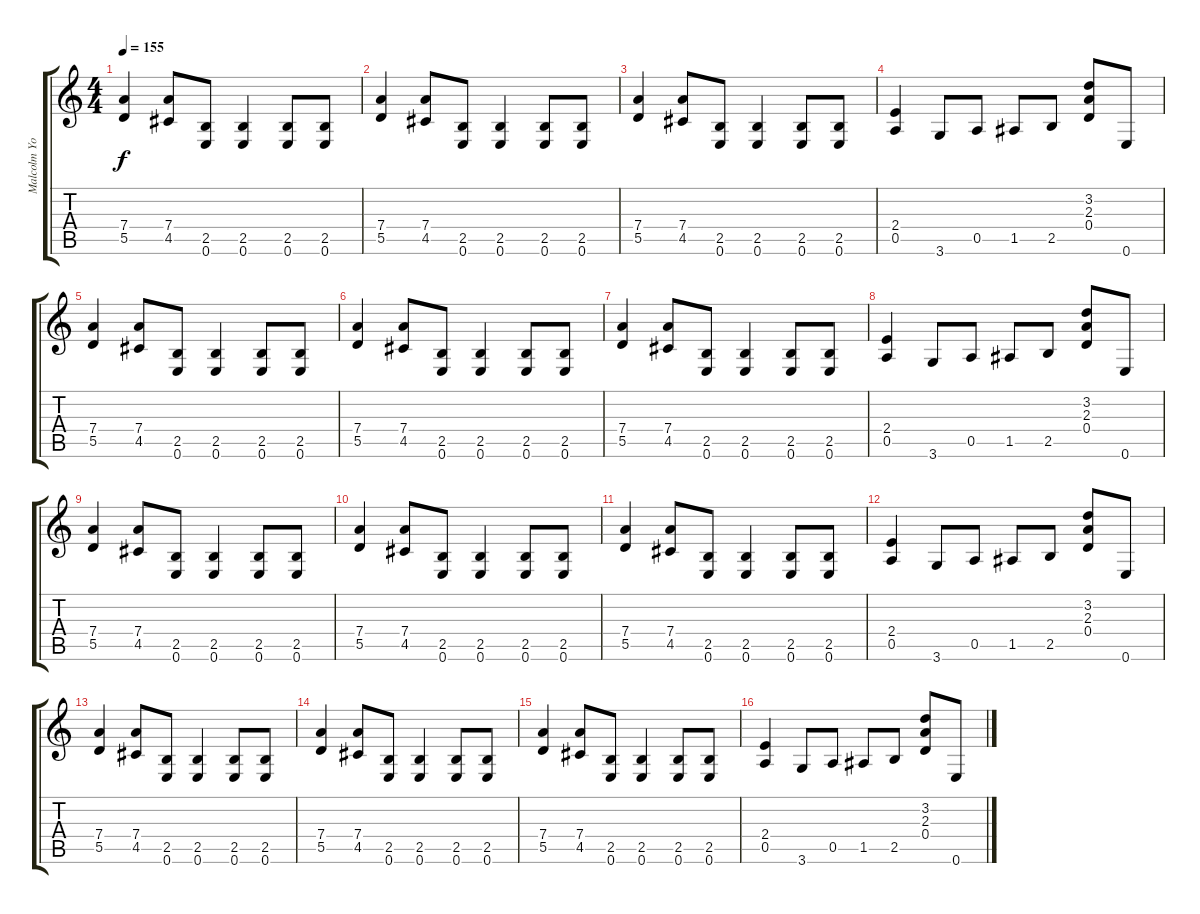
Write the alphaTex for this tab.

\track ("Malcolm Young" "Malcolm Yo") {instrument distortionguitar}
\staff {score tabs}
\tuning (E4 B3 G3 D3 A2 E2) {hide}
\ts (4 4)
\tempo 155
\clef g2
\ks c
(7.4 5.5).4{dy f} (7.4 4.5).8 (2.5 0.6).8 (2.5 0.6).4 (2.5 0.6).8 (2.5 0.6).8 |
(7.4 5.5).4 (7.4 4.5).8 (2.5 0.6).8 (2.5 0.6).4 (2.5 0.6).8 (2.5 0.6).8 |
(7.4 5.5).4 (7.4 4.5).8 (2.5 0.6).8 (2.5 0.6).4 (2.5 0.6).8 (2.5 0.6).8 |
(2.4 0.5).4 3.6.8 0.5.8 1.5.8 2.5.8 (3.2 2.3 0.4).8 0.6.8 |
(7.4 5.5).4 (7.4 4.5).8 (2.5 0.6).8 (2.5 0.6).4 (2.5 0.6).8 (2.5 0.6).8 |
(7.4 5.5).4 (7.4 4.5).8 (2.5 0.6).8 (2.5 0.6).4 (2.5 0.6).8 (2.5 0.6).8 |
(7.4 5.5).4 (7.4 4.5).8 (2.5 0.6).8 (2.5 0.6).4 (2.5 0.6).8 (2.5 0.6).8 |
(2.4 0.5).4 3.6.8 0.5.8 1.5.8 2.5.8 (3.2 2.3 0.4).8 0.6.8 |
(7.4 5.5).4 (7.4 4.5).8 (2.5 0.6).8 (2.5 0.6).4 (2.5 0.6).8 (2.5 0.6).8 |
(7.4 5.5).4 (7.4 4.5).8 (2.5 0.6).8 (2.5 0.6).4 (2.5 0.6).8 (2.5 0.6).8 |
(7.4 5.5).4 (7.4 4.5).8 (2.5 0.6).8 (2.5 0.6).4 (2.5 0.6).8 (2.5 0.6).8 |
(2.4 0.5).4 3.6.8 0.5.8 1.5.8 2.5.8 (3.2 2.3 0.4).8 0.6.8 |
(7.4 5.5).4 (7.4 4.5).8 (2.5 0.6).8 (2.5 0.6).4 (2.5 0.6).8 (2.5 0.6).8 |
(7.4 5.5).4 (7.4 4.5).8 (2.5 0.6).8 (2.5 0.6).4 (2.5 0.6).8 (2.5 0.6).8 |
(7.4 5.5).4 (7.4 4.5).8 (2.5 0.6).8 (2.5 0.6).4 (2.5 0.6).8 (2.5 0.6).8 |
(2.4 0.5).4 3.6.8 0.5.8 1.5.8 2.5.8 (3.2 2.3 0.4).8 0.6.8
